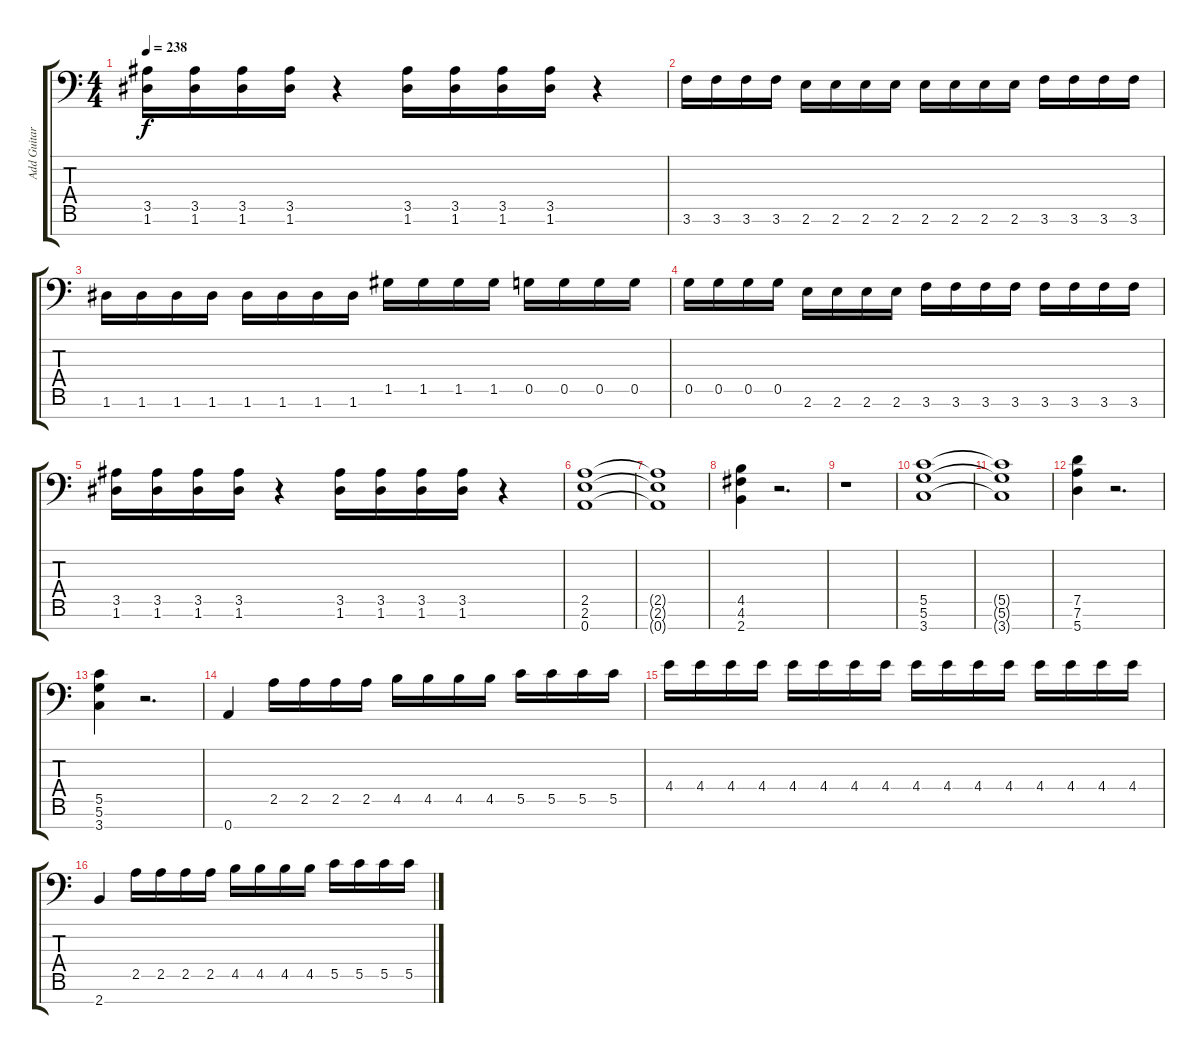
\track ("Add Guitar" "Add Guitar") {instrument distortionguitar}
\staff {score tabs}
\tuning (D4 A3 F3 C3 G2 D2 A1) {hide}
\ts (4 4)
\tempo 238
\clef f4
\ks c
(3.5 1.6).16{dy f} (3.5 1.6).16 (3.5 1.6).16 (3.5 1.6).16 r.4 (3.5 1.6).16 (3.5 1.6).16 (3.5 1.6).16 (3.5 1.6).16 r.4 |
3.6.16 3.6.16 3.6.16 3.6.16 2.6.16 2.6.16 2.6.16 2.6.16 2.6.16 2.6.16 2.6.16 2.6.16 3.6.16 3.6.16 3.6.16 3.6.16 |
1.6.16 1.6.16 1.6.16 1.6.16 1.6.16 1.6.16 1.6.16 1.6.16 1.5.16 1.5.16 1.5.16 1.5.16 0.5.16 0.5.16 0.5.16 0.5.16 |
0.5.16 0.5.16 0.5.16 0.5.16 2.6.16 2.6.16 2.6.16 2.6.16 3.6.16 3.6.16 3.6.16 3.6.16 3.6.16 3.6.16 3.6.16 3.6.16 |
(3.5 1.6).16 (3.5 1.6).16 (3.5 1.6).16 (3.5 1.6).16 r.4 (3.5 1.6).16 (3.5 1.6).16 (3.5 1.6).16 (3.5 1.6).16 r.4 |
(2.5 2.6 0.7).1 |
(2.5{t} 2.6{t} 0.7{t}).1 |
(4.5 4.6 2.7).4 r.2{d} |
r.1 |
(5.5 5.6 3.7).1 |
(5.5{t} 5.6{t} 3.7{t}).1 |
(7.5 7.6 5.7).4 r.2{d} |
(5.5 5.6 3.7).4 r.2{d} |
0.7.4 2.5.16 2.5.16 2.5.16 2.5.16 4.5.16 4.5.16 4.5.16 4.5.16 5.5.16 5.5.16 5.5.16 5.5.16 |
4.4.16 4.4.16 4.4.16 4.4.16 4.4.16 4.4.16 4.4.16 4.4.16 4.4.16 4.4.16 4.4.16 4.4.16 4.4.16 4.4.16 4.4.16 4.4.16 |
2.7.4 2.5.16 2.5.16 2.5.16 2.5.16 4.5.16 4.5.16 4.5.16 4.5.16 5.5.16 5.5.16 5.5.16 5.5.16
